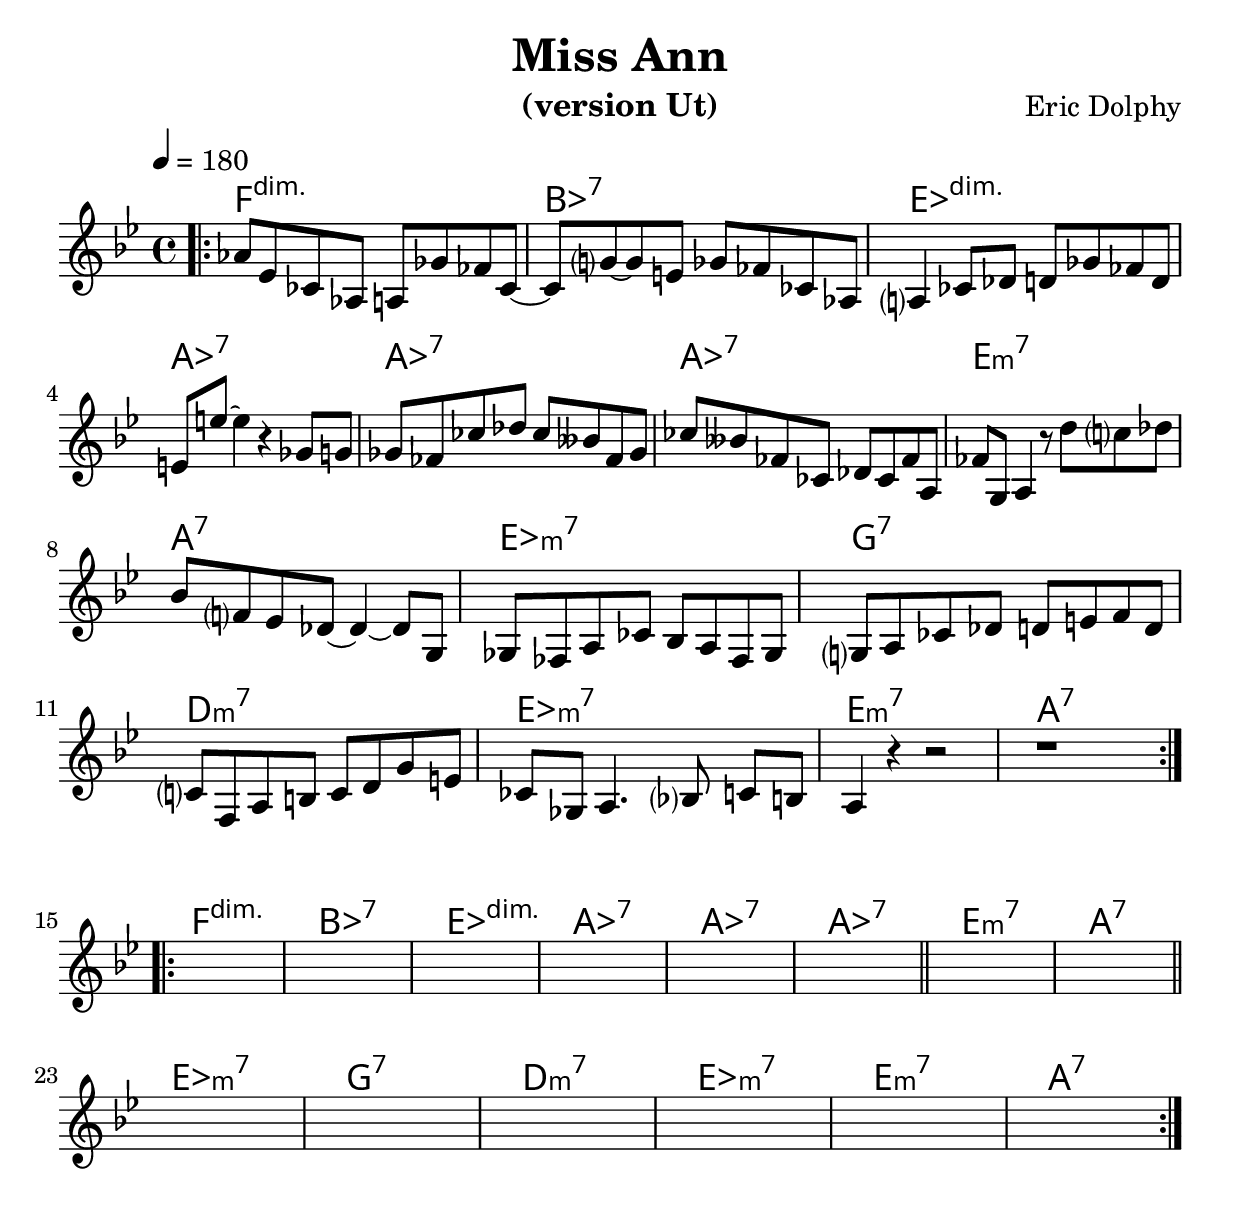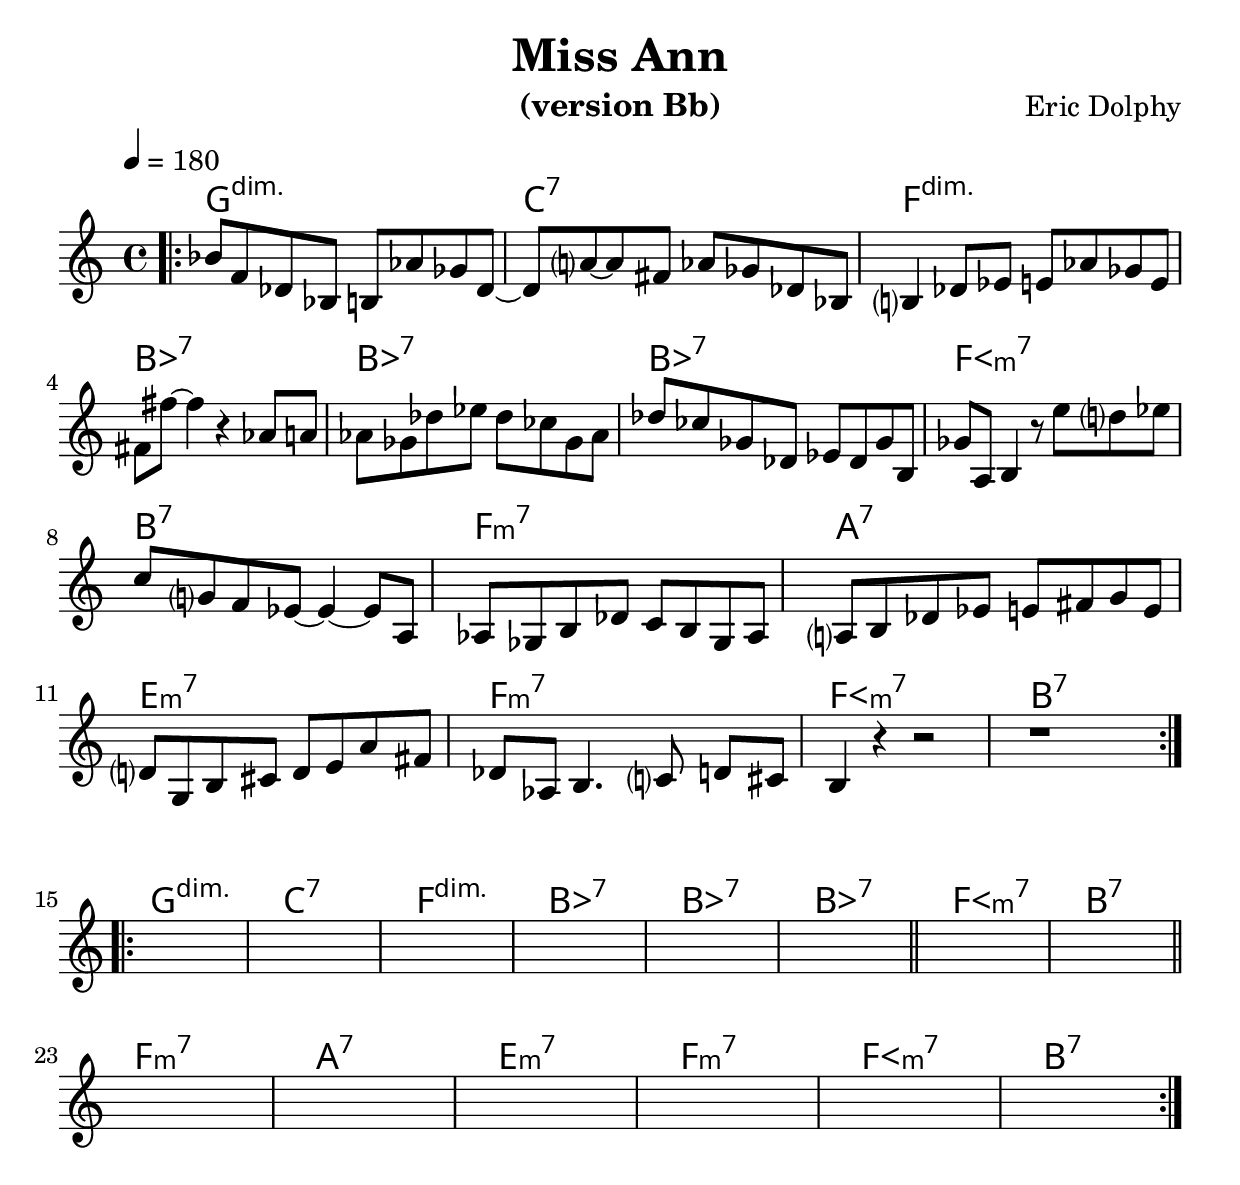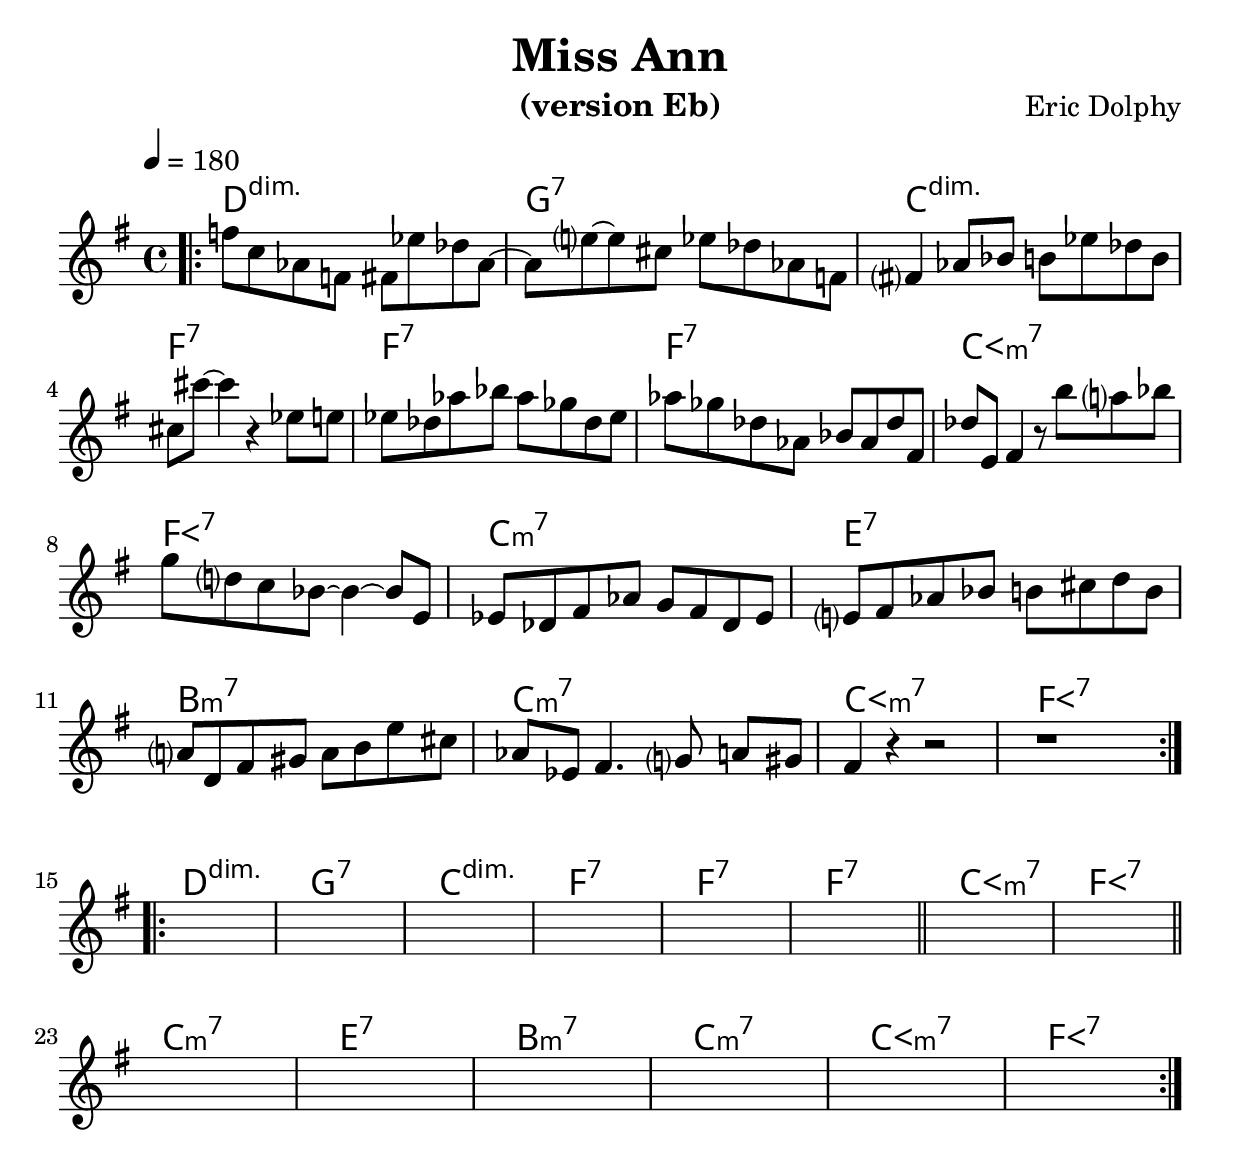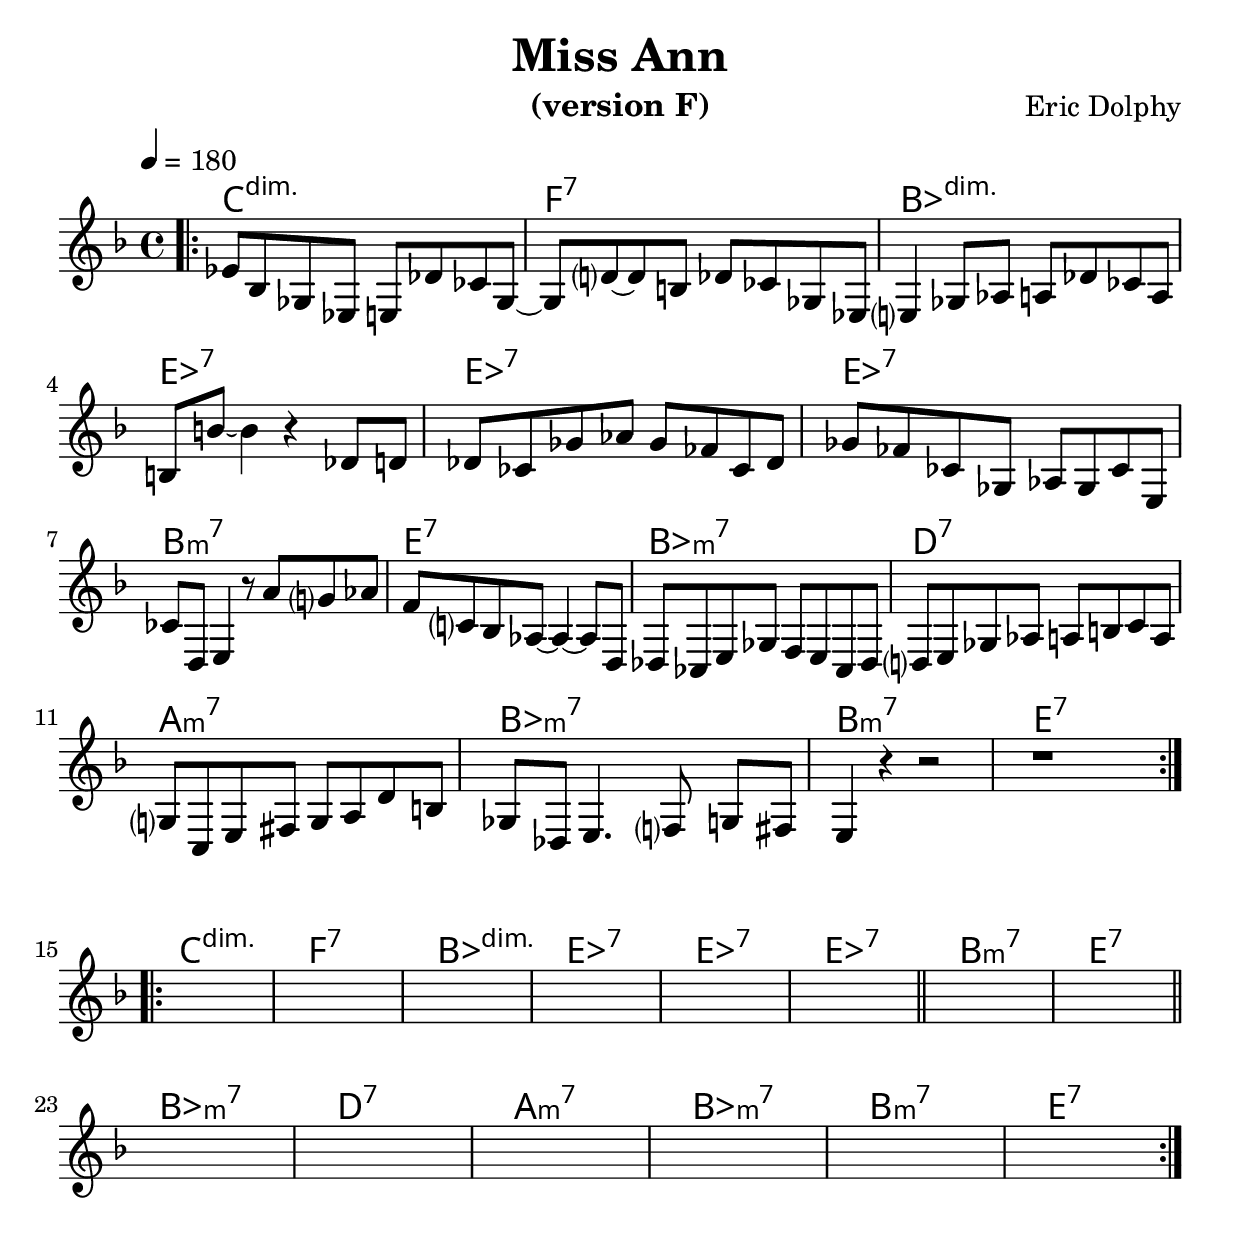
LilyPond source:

\version "2.22.0"  % necessary for upgrading to future LilyPond versions.

\header{
  title = "Miss Ann"
  %subtitle = "For more information on using LilyPond, please see
%http://lilypond.org/web/help/"
composer = "Eric Dolphy"
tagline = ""
}

#(set-default-paper-size "a4")
#(set-global-staff-size 25)

\include "utils/AccordsJazzDefs.ly"

\paper { indent = 0\cm} 

accords = \chords {\transpose c bes {
	\repeat volta 2 {\bar".|:"
g1:dim c:7 f:dim bes:7 bes:7 bes:7
fis:min7 b:7  f:min7 a:7  e:min7 f:min7 fis:min7 b:7
	}
	\repeat volta 2 {
g1:dim c:7 f:dim bes:7 bes:7 bes:7 \bar"||"
fis:min7 b:7 \bar"||" \break f:min7 a:7  e:min7 f:min7 fis:min7 b:7
	}
	}
}

theme = \new Staff {
	\time 4/4
	\tempo 4 = 180 
	\set Staff.midiInstrument = "trumpet"
	\key bes \major
	\clef treble
	\accidentalStyle modern-cautionary
	\relative c' { 	
 % Type notes here 
\compressEmptyMeasures
%\set Timing.beamExceptions = #'()
\transpose c' bes {
\relative c'' { 
\accidentalStyle modern-cautionary
\repeat volta 2 {
% Mesure 1
% \override NoteHead.color = #red
bes8 f des bes
b aes' ges des~
% Mesure 2
des a'~ a fis
aes ges des bes
% Mesure 3
b4 des8 ees e aes ges e
% Mesure 4
fis fis'~ fis4 r aes,8 a
% mesure 5
aes ges des' ees des ces ges aes
% Mesure 6
des ces ges des ees des ges b,
% Mesure 7
ges' a, b4 r8 e' d ees
% Mesure 8
c g f ees~ ees4~ ees8 a,
% Mesure 9
aes ges b des c b ges aes
% Mesure 10
a b des ees e fis g e
% Mesure 11
d g, b cis d e a fis
% Mesure 12 13 14
des aes b4. c8 d[ cis] b4 r r2 r1 \break
}
	}
}

\mark \markup { \column % vspace avant solos si besoin
  { " " 
    " " 
    " "
  " "
  " "}
 } 
 s s s s s s s s s s s s s s
	}
}

\include "utils/books.ly"